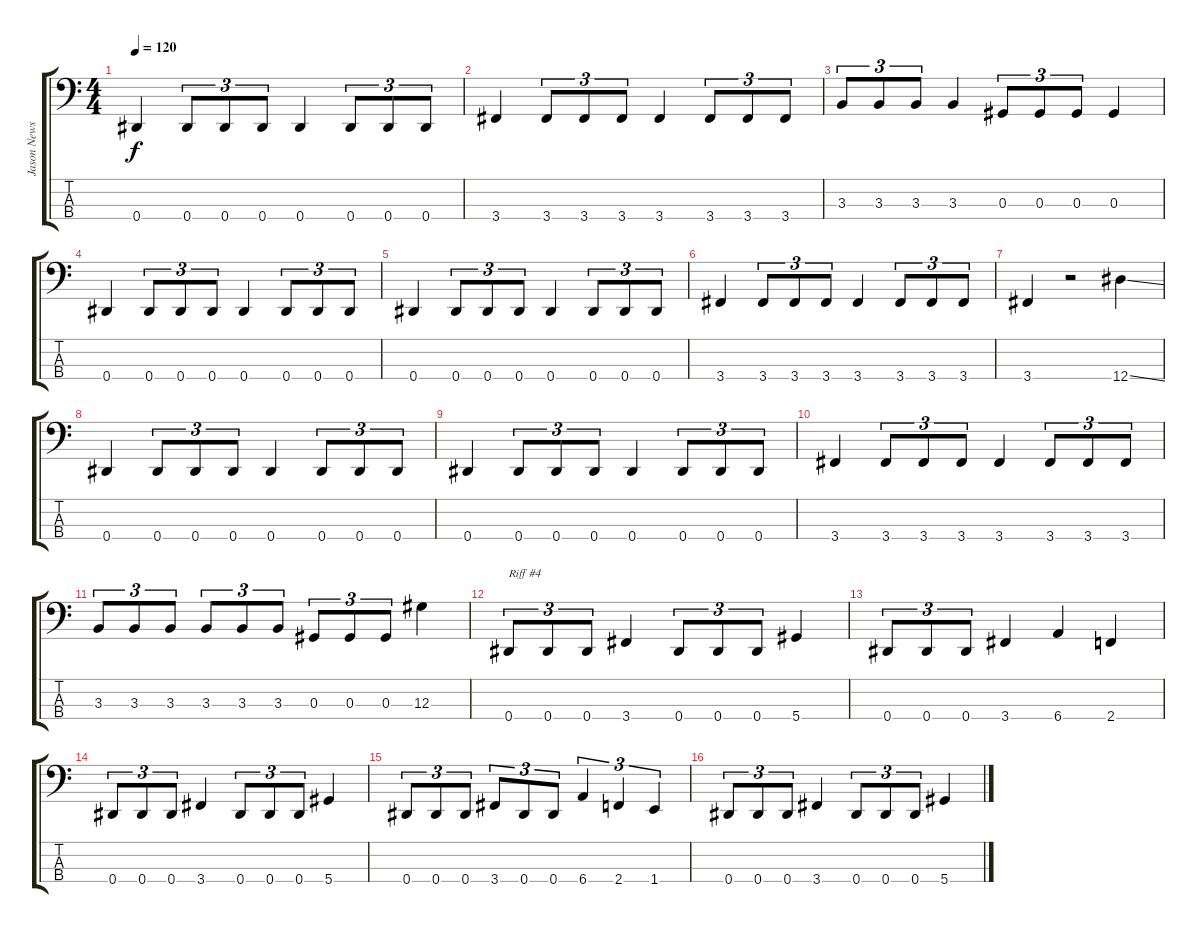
\track ("Jason Newsted" "Jason News") {instrument electricbasspick}
\staff {score tabs}
\tuning (Gb2 Db2 Ab1 Eb1) {hide}
\ts (4 4)
\tempo 120
\clef f4
\ks c
0.4.4{dy f} 0.4.8{tu (3 2)} 0.4.8{tu (3 2)} 0.4.8{tu (3 2)} 0.4.4 0.4.8{tu (3 2)} 0.4.8{tu (3 2)} 0.4.8{tu (3 2)} |
3.4.4 3.4.8{tu (3 2)} 3.4.8{tu (3 2)} 3.4.8{tu (3 2)} 3.4.4 3.4.8{tu (3 2)} 3.4.8{tu (3 2)} 3.4.8{tu (3 2)} |
3.3.8{tu (3 2)} 3.3.8{tu (3 2)} 3.3.8{tu (3 2)} 3.3.4 0.3.8{tu (3 2)} 0.3.8{tu (3 2)} 0.3.8{tu (3 2)} 0.3.4 |
0.4.4 0.4.8{tu (3 2)} 0.4.8{tu (3 2)} 0.4.8{tu (3 2)} 0.4.4 0.4.8{tu (3 2)} 0.4.8{tu (3 2)} 0.4.8{tu (3 2)} |
0.4.4 0.4.8{tu (3 2)} 0.4.8{tu (3 2)} 0.4.8{tu (3 2)} 0.4.4 0.4.8{tu (3 2)} 0.4.8{tu (3 2)} 0.4.8{tu (3 2)} |
3.4.4 3.4.8{tu (3 2)} 3.4.8{tu (3 2)} 3.4.8{tu (3 2)} 3.4.4 3.4.8{tu (3 2)} 3.4.8{tu (3 2)} 3.4.8{tu (3 2)} |
3.4.4 r.2 12.4{ss}.4 |
0.4.4 0.4.8{tu (3 2)} 0.4.8{tu (3 2)} 0.4.8{tu (3 2)} 0.4.4 0.4.8{tu (3 2)} 0.4.8{tu (3 2)} 0.4.8{tu (3 2)} |
0.4.4 0.4.8{tu (3 2)} 0.4.8{tu (3 2)} 0.4.8{tu (3 2)} 0.4.4 0.4.8{tu (3 2)} 0.4.8{tu (3 2)} 0.4.8{tu (3 2)} |
3.4.4 3.4.8{tu (3 2)} 3.4.8{tu (3 2)} 3.4.8{tu (3 2)} 3.4.4 3.4.8{tu (3 2)} 3.4.8{tu (3 2)} 3.4.8{tu (3 2)} |
3.3.8{tu (3 2)} 3.3.8{tu (3 2)} 3.3.8{tu (3 2)} 3.3.8{tu (3 2)} 3.3.8{tu (3 2)} 3.3.8{tu (3 2)} 0.3.8{tu (3 2)} 0.3.8{tu (3 2)} 0.3.8{tu (3 2)} 12.3.4 |
0.4.8{tu (3 2) txt "Riff #4"} 0.4.8{tu (3 2)} 0.4.8{tu (3 2)} 3.4.4 0.4.8{tu (3 2)} 0.4.8{tu (3 2)} 0.4.8{tu (3 2)} 5.4.4 |
0.4.8{tu (3 2)} 0.4.8{tu (3 2)} 0.4.8{tu (3 2)} 3.4.4 6.4.4 2.4.4 |
0.4.8{tu (3 2)} 0.4.8{tu (3 2)} 0.4.8{tu (3 2)} 3.4.4 0.4.8{tu (3 2)} 0.4.8{tu (3 2)} 0.4.8{tu (3 2)} 5.4.4 |
0.4.8{tu (3 2)} 0.4.8{tu (3 2)} 0.4.8{tu (3 2)} 3.4.8{tu (3 2)} 0.4.8{tu (3 2)} 0.4.8{tu (3 2)} 6.4.4{tu (3 2)} 2.4.4{tu (3 2)} 1.4.4{tu (3 2)} |
0.4.8{tu (3 2)} 0.4.8{tu (3 2)} 0.4.8{tu (3 2)} 3.4.4 0.4.8{tu (3 2)} 0.4.8{tu (3 2)} 0.4.8{tu (3 2)} 5.4.4
